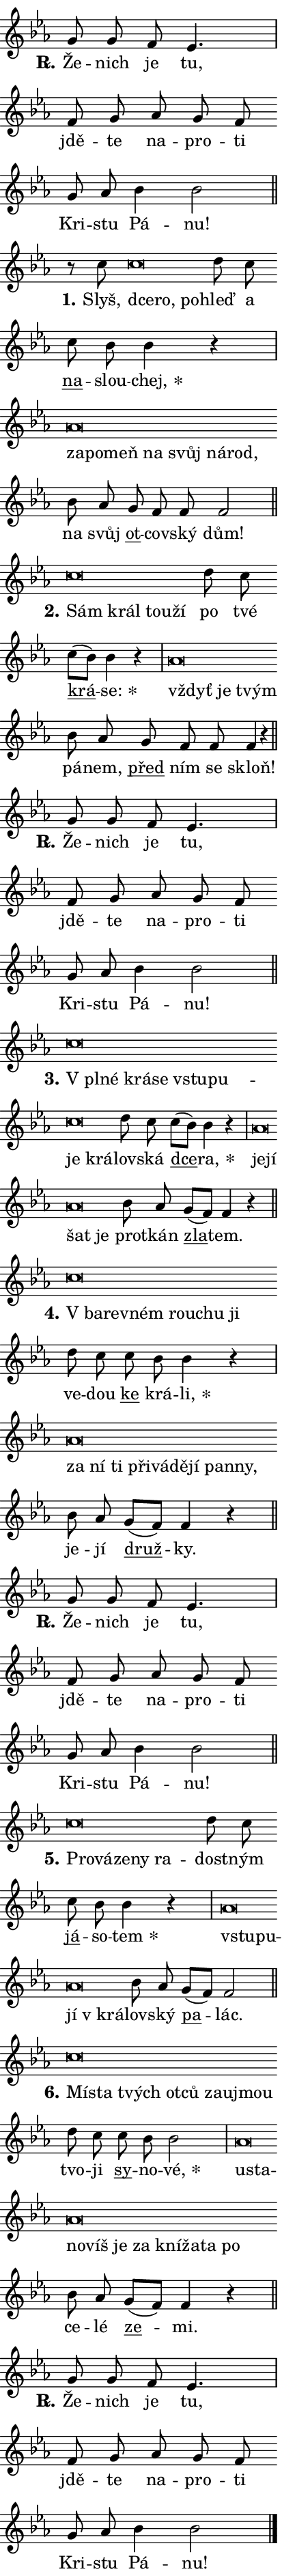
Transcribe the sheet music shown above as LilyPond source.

\version "2.24.0"
\header { tagline = "" }
\paper {
  indent = 0\cm
  top-margin = 0\cm
  right-margin = 0.13\cm % to fit lyric hyphens
  bottom-margin = 0\cm
  left-margin = 0\cm
  paper-width = 7\cm
  page-breaking = #ly:one-page-breaking
  system-system-spacing.basic-distance = #11
  score-system-spacing.basic-distance = #11
  ragged-last = ##f
}


%% Author: Thomas Morley
%% https://lists.gnu.org/archive/html/lilypond-user/2020-05/msg00002.html
#(define (line-position grob)
"Returns position of @var[grob} in current system:
   @code{'start}, if at first time-step
   @code{'end}, if at last time-step
   @code{'middle} otherwise
"
  (let* ((col (ly:item-get-column grob))
         (ln (ly:grob-object col 'left-neighbor))
         (rn (ly:grob-object col 'right-neighbor))
         (col-to-check-left (if (ly:grob? ln) ln col))
         (col-to-check-right (if (ly:grob? rn) rn col))
         (break-dir-left
           (and
             (ly:grob-property col-to-check-left 'non-musical #f)
             (ly:item-break-dir col-to-check-left)))
         (break-dir-right
           (and
             (ly:grob-property col-to-check-right 'non-musical #f)
             (ly:item-break-dir col-to-check-right))))
        (cond ((eqv? 1 break-dir-left) 'start)
              ((eqv? -1 break-dir-right) 'end)
              (else 'middle))))

#(define (tranparent-at-line-position vctor)
  (lambda (grob)
  "Relying on @code{line-position} select the relevant enry from @var{vctor}.
Used to determine transparency,"
    (case (line-position grob)
      ((end) (not (vector-ref vctor 0)))
      ((middle) (not (vector-ref vctor 1)))
      ((start) (not (vector-ref vctor 2))))))

noteHeadBreakVisibility =
#(define-music-function (break-visibility)(vector?)
"Makes @code{NoteHead}s transparent relying on @var{break-visibility}"
#{
  \override NoteHead.transparent =
    #(tranparent-at-line-position break-visibility)
#})

#(define delete-ledgers-for-transparent-note-heads
  (lambda (grob)
    "Reads whether a @code{NoteHead} is transparent.
If so this @code{NoteHead} is removed from @code{'note-heads} from
@var{grob}, which is supposed to be @code{LedgerLineSpanner}.
As a result ledgers are not printed for this @code{NoteHead}"
    (let* ((nhds-array (ly:grob-object grob 'note-heads))
           (nhds-list
             (if (ly:grob-array? nhds-array)
                 (ly:grob-array->list nhds-array)
                 '()))
           ;; Relies on the transparent-property being done before
           ;; Staff.LedgerLineSpanner.after-line-breaking is executed.
           ;; This is fragile ...
           (to-keep
             (remove
               (lambda (nhd)
                 (ly:grob-property nhd 'transparent #f))
               nhds-list)))
      ;; TODO find a better method to iterate over grob-arrays, similiar
      ;; to filter/remove etc for lists
      ;; For now rebuilt from scratch
      (set! (ly:grob-object grob 'note-heads)  '())
      (for-each
        (lambda (nhd)
          (ly:pointer-group-interface::add-grob grob 'note-heads nhd))
        to-keep))))

squashNotes = {
  \override NoteHead.X-extent = #'(-0.2 . 0.2)
  \override NoteHead.Y-extent = #'(-0.75 . 0)
  \override NoteHead.stencil =
    #(lambda (grob)
       (let ((pos (ly:grob-property grob 'staff-position)))
         (begin
           (if (< pos -7) (display "ERROR: Lower brevis then expected\n") (display ""))
           (if (<= pos -6) ly:text-interface::print ly:note-head::print))))
}
unSquashNotes = {
  \revert NoteHead.X-extent
  \revert NoteHead.Y-extent
  \revert NoteHead.stencil
}

hideNotes = \noteHeadBreakVisibility #begin-of-line-visible
unHideNotes = \noteHeadBreakVisibility #all-visible

% work-around for resetting accidentals
% https://lilypond.org/doc/v2.23/Documentation/notation/displaying-rhythms#unmetered-music
cadenzaMeasure = {
  \cadenzaOff
  \partial 1024 s1024
  \cadenzaOn
}

#(define-markup-command (accent layout props text) (markup?)
  "Underline accented syllable"
  (interpret-markup layout props
    #{\markup \override #'(offset . 4.3) \underline { #text }#}))

responsum = \markup \concat {
  "R" \hspace #-1.05 \path #0.1 #'((moveto 0 0.07) (lineto 0.9 0.8)) \hspace #0.05 "."
}

spaceSize = #0.6828661417322834 % exact space size for TeX Gyre Schola

\layout {
  \context {
    \Staff
    \remove "Time_signature_engraver"
    \override LedgerLineSpanner.after-line-breaking = #delete-ledgers-for-transparent-note-heads
  }
  \context {
    \Lyrics {
      \override LyricSpace.minimum-distance = \spaceSize
      \override LyricText.font-name = #"TeX Gyre Schola"
      \override LyricText.font-size = 1
      \override StanzaNumber.font-name = #"TeX Gyre Schola Bold"
      \override StanzaNumber.font-size = 1
    }
  }
  \context {
    \Score 
    \override NoteHead.text =
      #(lambda (grob) 
        (let ((pos (ly:grob-property grob 'staff-position)))
          #{\markup {
            \combine
              \halign #-0.55 \raise #(if (= pos -6) 0 0.5) \override #'(thickness . 2) \draw-line #'(3.2 . 0)
              \musicglyph "noteheads.sM1"
          }#}))
  }
}

% magnetic-lyrics.ily
%
%   written by
%     Jean Abou Samra <jean@abou-samra.fr>
%     Werner Lemberg <wl@gnu.org>
%
%   adapted by
%     Jiri Hon <jiri.hon@gmail.com>
%
% Version 2022-Apr-15

% https://www.mail-archive.com/lilypond-user@gnu.org/msg149350.html

#(define (Left_hyphen_pointer_engraver context)
   "Collect syllable-hyphen-syllable occurrences in lyrics and store
them in properties.  This engraver only looks to the left.  For
example, if the lyrics input is @code{foo -- bar}, it does the
following.

@itemize @bullet
@item
Set the @code{text} property of the @code{LyricHyphen} grob between
@q{foo} and @q{bar} to @code{foo}.

@item
Set the @code{left-hyphen} property of the @code{LyricText} grob with
text @q{foo} to the @code{LyricHyphen} grob between @q{foo} and
@q{bar}.
@end itemize

Use this auxiliary engraver in combination with the
@code{lyric-@/text::@/apply-@/magnetic-@/offset!} hook."
   (let ((hyphen #f)
         (text #f))
     (make-engraver
      (acknowledgers
       ((lyric-syllable-interface engraver grob source-engraver)
        (set! text grob)))
      (end-acknowledgers
       ((lyric-hyphen-interface engraver grob source-engraver)
        ;(when (not (grob::has-interface grob 'lyric-space-interface))
          (set! hyphen grob)));)
      ((stop-translation-timestep engraver)
       (when (and text hyphen)
         (ly:grob-set-object! text 'left-hyphen hyphen))
       (set! text #f)
       (set! hyphen #f)))))

#(define (lyric-text::apply-magnetic-offset! grob)
   "If the space between two syllables is less than the value in
property @code{LyricText@/.details@/.squash-threshold}, move the right
syllable to the left so that it gets concatenated with the left
syllable.

Use this function as a hook for
@code{LyricText@/.after-@/line-@/breaking} if the
@code{Left_@/hyphen_@/pointer_@/engraver} is active."
   (let ((hyphen (ly:grob-object grob 'left-hyphen #f)))
     (when hyphen
       (let ((left-text (ly:spanner-bound hyphen LEFT)))
         (when (grob::has-interface left-text 'lyric-syllable-interface)
           (let* ((common (ly:grob-common-refpoint grob left-text X))
                  (this-x-ext (ly:grob-extent grob common X))
                  (left-x-ext
                   (begin
                     ;; Trigger magnetism for left-text.
                     (ly:grob-property left-text 'after-line-breaking)
                     (ly:grob-extent left-text common X)))
                  ;; `delta` is the gap width between two syllables.
                  (delta (- (interval-start this-x-ext)
                            (interval-end left-x-ext)))
                  (details (ly:grob-property grob 'details))
                  (threshold (assoc-get 'squash-threshold details 0.2)))
             (when (< delta threshold)
               (let* (;; We have to manipulate the input text so that
                      ;; ligatures crossing syllable boundaries are not
                      ;; disabled.  For languages based on the Latin
                      ;; script this is essentially a beautification.
                      ;; However, for non-Western scripts it can be a
                      ;; necessity.
                      (lt (ly:grob-property left-text 'text))
                      (rt (ly:grob-property grob 'text))
                      (is-space (grob::has-interface hyphen 'lyric-space-interface))
                      (space (if is-space " " ""))
                      (extra-delta (if is-space spaceSize 0))
                      ;; Append new syllable.
                      (ltrt-space (if (and (string? lt) (string? rt))
                                (string-append lt space rt)
                                (make-concat-markup (list lt space rt))))
                      ;; Right-align `ltrt` to the right side.
                      (ltrt-space-markup (grob-interpret-markup
                               grob
                               (make-translate-markup
                                (cons (interval-length this-x-ext) 0)
                                (make-right-align-markup ltrt-space)))))
                 (begin
                   ;; Don't print `left-text`.
                   (ly:grob-set-property! left-text 'stencil #f)
                   ;; Set text and stencil (which holds all collected
                   ;; syllables so far) and shift it to the left.
                   (ly:grob-set-property! grob 'text ltrt-space)
                   (ly:grob-set-property! grob 'stencil ltrt-space-markup)
                   (ly:grob-translate-axis! grob (- (- delta extra-delta)) X))))))))))


#(define (lyric-hyphen::displace-bounds-first grob)
   ;; Make very sure this callback isn't triggered too early.
   (let ((left (ly:spanner-bound grob LEFT))
         (right (ly:spanner-bound grob RIGHT)))
     (ly:grob-property left 'after-line-breaking)
     (ly:grob-property right 'after-line-breaking)
     (ly:lyric-hyphen::print grob)))

squashThreshold = #0.4

\layout {
  \context {
    \Lyrics
    \consists #Left_hyphen_pointer_engraver
    \override LyricText.after-line-breaking =
      #lyric-text::apply-magnetic-offset!
    \override LyricHyphen.stencil = #lyric-hyphen::displace-bounds-first
    \override LyricText.details.squash-threshold = \squashThreshold
    \override LyricHyphen.minimum-distance = 0
    \override LyricHyphen.minimum-length = \squashThreshold
  }
}

squashText = \override LyricText.details.squash-threshold = 9999
unSquashText = \override LyricText.details.squash-threshold = \squashThreshold

leftText = \override LyricText.self-alignment-X = #LEFT
unLeftText = \revert LyricText.self-alignment-X

starOffset = #(lambda (grob) 
                (let ((x_offset (ly:self-alignment-interface::aligned-on-x-parent grob)))
                  (if (= x_offset 0) 0 (+ x_offset 1.2))))

star = #(define-music-function (syllable)(string?)
"Append star separator at the end of a syllable"
#{
  \once \override LyricText.X-offset = #starOffset
  \lyricmode { \markup {
    #syllable
    \override #'((font-name . "TeX Gyre Schola Bold")) \hspace #0.2 \lower #0.65 \larger "*"
  } }
#})

starAccent = #(define-music-function (syllable)(string?)
"Append star separator at the end of a syllable and make accent"
#{
  \once \override LyricText.X-offset = #starOffset
  \lyricmode { \markup {
    \accent #syllable
    \override #'((font-name . "TeX Gyre Schola Bold")) \hspace #0.2 \lower #0.65 \larger "*"
  } }
#})

breath = #(define-music-function (syllable)(string?)
"Append breathing indicator at the end of a syllable"
#{
  \lyricmode { \markup { #syllable "+" } }
#})

optionalBreath = #(define-music-function (syllable)(string?)
"Append optional breathing indicator at the end of a syllable"
#{
  \lyricmode { \markup { #syllable "(+)" } }
#})


\score {
    <<
        \new Voice = "melody" { \cadenzaOn \key es \major \relative { g'8 g f es4. \cadenzaMeasure \bar "|" f8 g as g f \bar "" g as bes4 bes2 \cadenzaMeasure \bar "||" \break } }
        \new Lyrics \lyricsto "melody" { \lyricmode { \set stanza = \responsum
Že -- nich je tu, jdě -- te na -- pro -- ti Kri -- stu Pá -- nu! } }
    >>
    \layout {}
}

\score {
    <<
        \new Voice = "melody" { \cadenzaOn \key es \major \relative { r8 c''8 \squashNotes c\breve*1/16 \hideNotes \breve*1/16 \breve*1/16 \bar "" \unHideNotes \unSquashNotes d8 c \bar "" c bes bes4 r \cadenzaMeasure \bar "|" \squashNotes as\breve*1/16 \hideNotes \breve*1/16 \bar "" \breve*1/16 \bar "" \breve*1/16 \bar "" \breve*1/16 \bar "" \breve*1/16 \breve*1/16 \bar "" \unHideNotes \unSquashNotes bes8 as \bar "" g f f f2 \cadenzaMeasure \bar "||" \break } }
        \new Lyrics \lyricsto "melody" { \lyricmode { \set stanza = "1."
Slyš, \leftText dce -- \squashText ro, po -- \unLeftText \unSquashText hleď a \markup \accent na -- slou -- \star chej, \leftText za -- \squashText po -- meň na svůj ná -- rod, \unLeftText \unSquashText na svůj \markup \accent ot -- cov -- ský dům! } }
    >>
    \layout {}
}

\score {
    <<
        \new Voice = "melody" { \cadenzaOn \key es \major \relative { \squashNotes c''\breve*1/16 \hideNotes \breve*1/16 \bar "" \breve*1/16 \breve*1/16 \bar "" \unHideNotes \unSquashNotes d8 c \bar "" c[( bes)] bes4 r \cadenzaMeasure \bar "|" \squashNotes as\breve*1/16 \hideNotes \breve*1/16 \breve*1/16 \bar "" \unHideNotes \unSquashNotes bes8 as \bar "" g f f f4 r \cadenzaMeasure \bar "||" \break } }
        \new Lyrics \lyricsto "melody" { \lyricmode { \set stanza = "2."
\leftText Sám \squashText král tou -- ží \unLeftText \unSquashText po tvé \markup \accent krá -- \star se: \leftText vždyť \squashText je tvým \unLeftText \unSquashText pá -- nem, \markup \accent před ním se skloň! } }
    >>
    \layout {}
}

\score {
    <<
        \new Voice = "melody" { \cadenzaOn \key es \major \relative { g'8 g f es4. \cadenzaMeasure \bar "|" f8 g as g f \bar "" g as bes4 bes2 \cadenzaMeasure \bar "||" \break } }
        \new Lyrics \lyricsto "melody" { \lyricmode { \set stanza = \responsum
Že -- nich je tu, jdě -- te na -- pro -- ti Kri -- stu Pá -- nu! } }
    >>
    \layout {}
}

\score {
    <<
        \new Voice = "melody" { \cadenzaOn \key es \major \relative { \squashNotes c''\breve*1/16 \hideNotes \breve*1/16 \bar "" \breve*1/16 \bar "" \breve*1/16 \bar "" \breve*1/16 \bar "" \breve*1/16 \bar "" \breve*1/16 \breve*1/16 \bar "" \unHideNotes \unSquashNotes d8 c \bar "" c[( bes)] bes4 r \cadenzaMeasure \bar "|" \squashNotes as\breve*1/16 \hideNotes \breve*1/16 \bar "" \breve*1/16 \breve*1/16 \bar "" \unHideNotes \unSquashNotes bes8 as \bar "" g[( f)] f4 r \cadenzaMeasure \bar "||" \break } }
        \new Lyrics \lyricsto "melody" { \lyricmode { \set stanza = "3."
\leftText "V pl" -- \squashText né krá -- se vstu -- pu -- je krá -- \unLeftText \unSquashText lov -- ská \markup \accent dce -- \star ra, \leftText je -- \squashText jí šat je \unLeftText \unSquashText pro -- tkán \markup \accent zla -- tem. } }
    >>
    \layout {}
}

\score {
    <<
        \new Voice = "melody" { \cadenzaOn \key es \major \relative { \squashNotes c''\breve*1/16 \hideNotes \breve*1/16 \bar "" \breve*1/16 \bar "" \breve*1/16 \bar "" \breve*1/16 \breve*1/16 \bar "" \unHideNotes \unSquashNotes d8 c \bar "" c bes bes4 r \cadenzaMeasure \bar "|" \squashNotes as\breve*1/16 \hideNotes \breve*1/16 \bar "" \breve*1/16 \bar "" \breve*1/16 \bar "" \breve*1/16 \bar "" \breve*1/16 \bar "" \breve*1/16 \bar "" \breve*1/16 \breve*1/16 \bar "" \unHideNotes \unSquashNotes bes8 as \bar "" g[( f)] f4 r \cadenzaMeasure \bar "||" \break } }
        \new Lyrics \lyricsto "melody" { \lyricmode { \set stanza = "4."
\leftText "V ba" -- \squashText rev -- ném rou -- chu ji \unLeftText \unSquashText ve -- dou \markup \accent ke krá -- \star li, \leftText za \squashText ní ti při -- vá -- dě -- jí pan -- ny, \unLeftText \unSquashText je -- jí \markup \accent druž -- ky. } }
    >>
    \layout {}
}

\score {
    <<
        \new Voice = "melody" { \cadenzaOn \key es \major \relative { g'8 g f es4. \cadenzaMeasure \bar "|" f8 g as g f \bar "" g as bes4 bes2 \cadenzaMeasure \bar "||" \break } }
        \new Lyrics \lyricsto "melody" { \lyricmode { \set stanza = \responsum
Že -- nich je tu, jdě -- te na -- pro -- ti Kri -- stu Pá -- nu! } }
    >>
    \layout {}
}

\score {
    <<
        \new Voice = "melody" { \cadenzaOn \key es \major \relative { \squashNotes c''\breve*1/16 \hideNotes \breve*1/16 \bar "" \breve*1/16 \bar "" \breve*1/16 \breve*1/16 \bar "" \unHideNotes \unSquashNotes d8 c \bar "" c bes bes4 r \cadenzaMeasure \bar "|" \squashNotes as\breve*1/16 \hideNotes \breve*1/16 \bar "" \breve*1/16 \breve*1/16 \bar "" \unHideNotes \unSquashNotes bes8 as \bar "" g[( f)] f2 \cadenzaMeasure \bar "||" \break } }
        \new Lyrics \lyricsto "melody" { \lyricmode { \set stanza = "5."
\leftText Pro -- \squashText vá -- ze -- ny ra -- \unLeftText \unSquashText dost -- ným \markup \accent já -- so -- \star tem \leftText vstu -- \squashText pu -- jí "v krá" -- \unLeftText \unSquashText lov -- ský \markup \accent pa -- lác. } }
    >>
    \layout {}
}

\score {
    <<
        \new Voice = "melody" { \cadenzaOn \key es \major \relative { \squashNotes c''\breve*1/16 \hideNotes \breve*1/16 \bar "" \breve*1/16 \bar "" \breve*1/16 \bar "" \breve*1/16 \bar "" \breve*1/16 \bar "" \breve*1/16 \breve*1/16 \bar "" \unHideNotes \unSquashNotes d8 c \bar "" c bes bes2 \cadenzaMeasure \bar "|" \squashNotes as\breve*1/16 \hideNotes \breve*1/16 \bar "" \breve*1/16 \bar "" \breve*1/16 \bar "" \breve*1/16 \bar "" \breve*1/16 \bar "" \breve*1/16 \bar "" \breve*1/16 \bar "" \breve*1/16 \breve*1/16 \bar "" \unHideNotes \unSquashNotes bes8 as \bar "" g[( f)] f4 r \cadenzaMeasure \bar "||" \break } }
        \new Lyrics \lyricsto "melody" { \lyricmode { \set stanza = "6."
\leftText Mí -- \squashText sta tvých ot -- ců za -- u -- jmou \unLeftText \unSquashText tvo -- ji \markup \accent sy -- no -- \star vé, \leftText u -- \squashText sta -- no -- víš je za kní -- ža -- ta po \unLeftText \unSquashText ce -- lé \markup \accent ze -- mi. } }
    >>
    \layout {}
}

\score {
    <<
        \new Voice = "melody" { \cadenzaOn \key es \major \relative { g'8 g f es4. \cadenzaMeasure \bar "|" f8 g as g f \bar "" g as bes4 bes2 \cadenzaMeasure \bar "||" \break } \bar "|." }
        \new Lyrics \lyricsto "melody" { \lyricmode { \set stanza = \responsum
Že -- nich je tu, jdě -- te na -- pro -- ti Kri -- stu Pá -- nu! } }
    >>
    \layout {}
}
